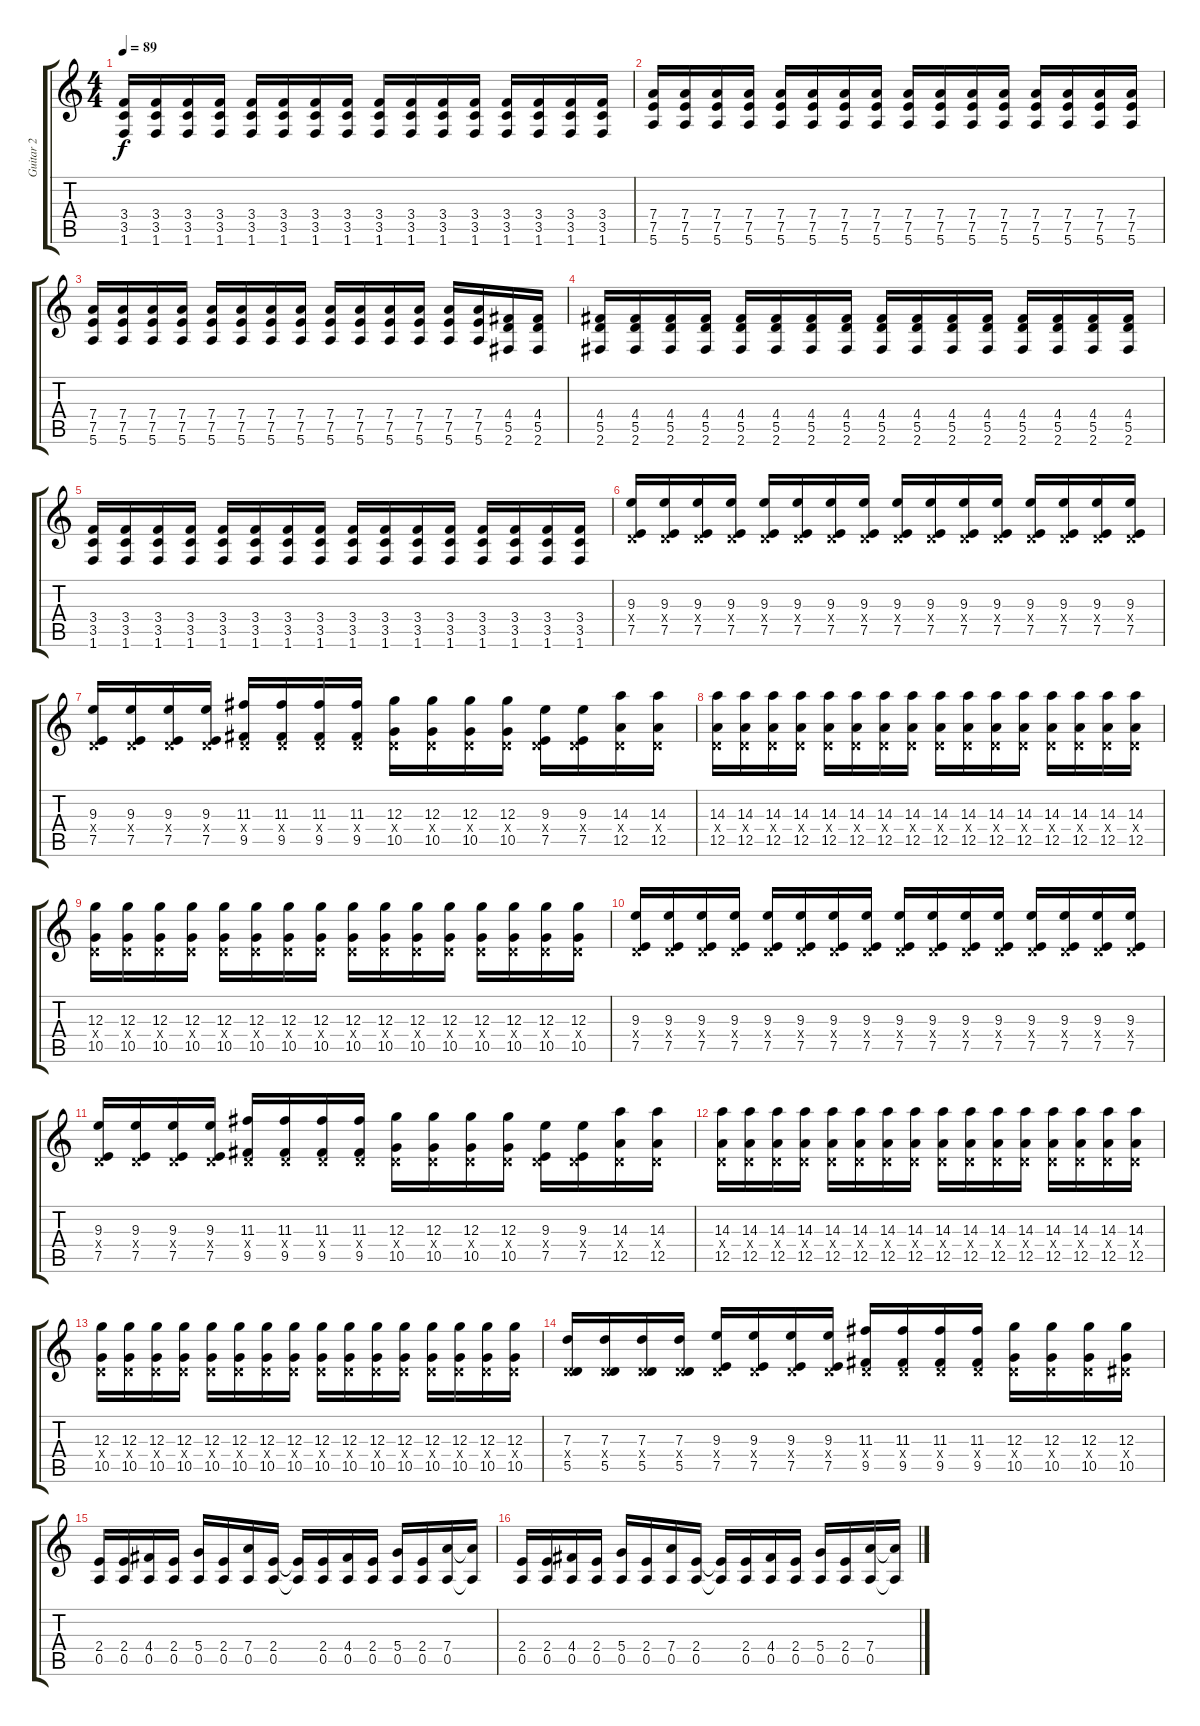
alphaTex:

\track ("Guitar 2" "Guitar 2") {instrument distortionguitar}
\staff {score tabs}
\tuning (E4 B3 G3 D3 A2 E2) {hide}
\ts (4 4)
\tempo 89
\clef g2
\ks c
(3.4 3.5 1.6).16{dy f} (3.4 3.5 1.6).16 (3.4 3.5 1.6).16 (3.4 3.5 1.6).16 (3.4 3.5 1.6).16 (3.4 3.5 1.6).16 (3.4 3.5 1.6).16 (3.4 3.5 1.6).16 (3.4 3.5 1.6).16 (3.4 3.5 1.6).16 (3.4 3.5 1.6).16 (3.4 3.5 1.6).16 (3.4 3.5 1.6).16 (3.4 3.5 1.6).16 (3.4 3.5 1.6).16 (3.4 3.5 1.6).16 |
(7.4 7.5 5.6).16 (7.4 7.5 5.6).16 (7.4 7.5 5.6).16 (7.4 7.5 5.6).16 (7.4 7.5 5.6).16 (7.4 7.5 5.6).16 (7.4 7.5 5.6).16 (7.4 7.5 5.6).16 (7.4 7.5 5.6).16 (7.4 7.5 5.6).16 (7.4 7.5 5.6).16 (7.4 7.5 5.6).16 (7.4 7.5 5.6).16 (7.4 7.5 5.6).16 (7.4 7.5 5.6).16 (7.4 7.5 5.6).16 |
(7.4 7.5 5.6).16 (7.4 7.5 5.6).16 (7.4 7.5 5.6).16 (7.4 7.5 5.6).16 (7.4 7.5 5.6).16 (7.4 7.5 5.6).16 (7.4 7.5 5.6).16 (7.4 7.5 5.6).16 (7.4 7.5 5.6).16 (7.4 7.5 5.6).16 (7.4 7.5 5.6).16 (7.4 7.5 5.6).16 (7.4 7.5 5.6).16 (7.4 7.5 5.6).16 (4.4 5.5 2.6).16 (4.4 5.5 2.6).16 |
(4.4 5.5 2.6).16 (4.4 5.5 2.6).16 (4.4 5.5 2.6).16 (4.4 5.5 2.6).16 (4.4 5.5 2.6).16 (4.4 5.5 2.6).16 (4.4 5.5 2.6).16 (4.4 5.5 2.6).16 (4.4 5.5 2.6).16 (4.4 5.5 2.6).16 (4.4 5.5 2.6).16 (4.4 5.5 2.6).16 (4.4 5.5 2.6).16 (4.4 5.5 2.6).16 (4.4 5.5 2.6).16 (4.4 5.5 2.6).16 |
(3.4 3.5 1.6).16 (3.4 3.5 1.6).16 (3.4 3.5 1.6).16 (3.4 3.5 1.6).16 (3.4 3.5 1.6).16 (3.4 3.5 1.6).16 (3.4 3.5 1.6).16 (3.4 3.5 1.6).16 (3.4 3.5 1.6).16 (3.4 3.5 1.6).16 (3.4 3.5 1.6).16 (3.4 3.5 1.6).16 (3.4 3.5 1.6).16 (3.4 3.5 1.6).16 (3.4 3.5 1.6).16 (3.4 3.5 1.6).16 |
(9.3 0.4{x} 7.5).16{volume 15} (9.3 0.4{x} 7.5).16 (9.3 0.4{x} 7.5).16 (9.3 0.4{x} 7.5).16 (9.3 0.4{x} 7.5).16 (9.3 0.4{x} 7.5).16 (9.3 0.4{x} 7.5).16 (9.3 0.4{x} 7.5).16 (9.3 0.4{x} 7.5).16 (9.3 0.4{x} 7.5).16 (9.3 0.4{x} 7.5).16 (9.3 0.4{x} 7.5).16 (9.3 0.4{x} 7.5).16 (9.3 0.4{x} 7.5).16 (9.3 0.4{x} 7.5).16 (9.3 0.4{x} 7.5).16 |
(9.3 0.4{x} 7.5).16 (9.3 0.4{x} 7.5).16 (9.3 0.4{x} 7.5).16 (9.3 0.4{x} 7.5).16 (11.3 0.4{x} 9.5).16 (11.3 0.4{x} 9.5).16 (11.3 0.4{x} 9.5).16 (11.3 0.4{x} 9.5).16 (12.3 0.4{x} 10.5).16 (12.3 0.4{x} 10.5).16 (12.3 0.4{x} 10.5).16 (12.3 0.4{x} 10.5).16 (9.3 0.4{x} 7.5).16 (9.3 0.4{x} 7.5).16 (14.3 0.4{x} 12.5).16 (14.3 0.4{x} 12.5).16 |
(14.3 0.4{x} 12.5).16 (14.3 0.4{x} 12.5).16 (14.3 0.4{x} 12.5).16 (14.3 0.4{x} 12.5).16 (14.3 0.4{x} 12.5).16 (14.3 0.4{x} 12.5).16 (14.3 0.4{x} 12.5).16 (14.3 0.4{x} 12.5).16 (14.3 0.4{x} 12.5).16 (14.3 0.4{x} 12.5).16 (14.3 0.4{x} 12.5).16 (14.3 0.4{x} 12.5).16 (14.3 0.4{x} 12.5).16 (14.3 0.4{x} 12.5).16 (14.3 0.4{x} 12.5).16 (14.3 0.4{x} 12.5).16 |
(12.3 0.4{x} 10.5).16 (12.3 0.4{x} 10.5).16 (12.3 0.4{x} 10.5).16 (12.3 0.4{x} 10.5).16 (12.3 0.4{x} 10.5).16 (12.3 0.4{x} 10.5).16 (12.3 0.4{x} 10.5).16 (12.3 0.4{x} 10.5).16 (12.3 0.4{x} 10.5).16 (12.3 0.4{x} 10.5).16 (12.3 0.4{x} 10.5).16 (12.3 0.4{x} 10.5).16 (12.3 0.4{x} 10.5).16 (12.3 0.4{x} 10.5).16 (12.3 0.4{x} 10.5).16 (12.3 0.4{x} 10.5).16 |
(9.3 0.4{x} 7.5).16 (9.3 0.4{x} 7.5).16 (9.3 0.4{x} 7.5).16 (9.3 0.4{x} 7.5).16 (9.3 0.4{x} 7.5).16 (9.3 0.4{x} 7.5).16 (9.3 0.4{x} 7.5).16 (9.3 0.4{x} 7.5).16 (9.3 0.4{x} 7.5).16 (9.3 0.4{x} 7.5).16 (9.3 0.4{x} 7.5).16 (9.3 0.4{x} 7.5).16 (9.3 0.4{x} 7.5).16 (9.3 0.4{x} 7.5).16 (9.3 0.4{x} 7.5).16 (9.3 0.4{x} 7.5).16 |
(9.3 0.4{x} 7.5).16 (9.3 0.4{x} 7.5).16 (9.3 0.4{x} 7.5).16 (9.3 0.4{x} 7.5).16 (11.3 0.4{x} 9.5).16 (11.3 0.4{x} 9.5).16 (11.3 0.4{x} 9.5).16 (11.3 0.4{x} 9.5).16 (12.3 0.4{x} 10.5).16 (12.3 0.4{x} 10.5).16 (12.3 0.4{x} 10.5).16 (12.3 0.4{x} 10.5).16 (9.3 0.4{x} 7.5).16 (9.3 0.4{x} 7.5).16 (14.3 0.4{x} 12.5).16 (14.3 0.4{x} 12.5).16 |
(14.3 0.4{x} 12.5).16 (14.3 0.4{x} 12.5).16 (14.3 0.4{x} 12.5).16 (14.3 0.4{x} 12.5).16 (14.3 0.4{x} 12.5).16 (14.3 0.4{x} 12.5).16 (14.3 0.4{x} 12.5).16 (14.3 0.4{x} 12.5).16 (14.3 0.4{x} 12.5).16 (14.3 0.4{x} 12.5).16 (14.3 0.4{x} 12.5).16 (14.3 0.4{x} 12.5).16 (14.3 0.4{x} 12.5).16 (14.3 0.4{x} 12.5).16 (14.3 0.4{x} 12.5).16 (14.3 0.4{x} 12.5).16 |
(12.3 0.4{x} 10.5).16 (12.3 0.4{x} 10.5).16 (12.3 0.4{x} 10.5).16 (12.3 0.4{x} 10.5).16 (12.3 0.4{x} 10.5).16 (12.3 0.4{x} 10.5).16 (12.3 0.4{x} 10.5).16 (12.3 0.4{x} 10.5).16 (12.3 0.4{x} 10.5).16 (12.3 0.4{x} 10.5).16 (12.3 0.4{x} 10.5).16 (12.3 0.4{x} 10.5).16 (12.3 0.4{x} 10.5).16 (12.3 0.4{x} 10.5).16 (12.3 0.4{x} 10.5).16 (12.3 0.4{x} 10.5).16 |
(7.3 0.4{x} 5.5).16{volume 13} (7.3 0.4{x} 5.5).16 (7.3 0.4{x} 5.5).16 (7.3 0.4{x} 5.5).16 (9.3 0.4{x} 7.5).16 (9.3 0.4{x} 7.5).16 (9.3 0.4{x} 7.5).16 (9.3 0.4{x} 7.5).16 (11.3 0.4{x} 9.5).16 (11.3 0.4{x} 9.5).16 (11.3 0.4{x} 9.5).16 (11.3 0.4{x} 9.5).16 (12.3 0.4{x} 10.5).16 (12.3 0.4{x} 10.5).16 (12.3 0.4{x} 10.5).16 (12.3 1.4{x} 10.5).16 |
(2.4 0.5).16 (2.4 0.5).16 (4.4 0.5).16 (2.4 0.5).16 (5.4 0.5).16 (2.4 0.5).16 (7.4 0.5).16 (2.4 0.5).16 (2.4{t} 0.5{t}).16 (2.4 0.5).16 (4.4 0.5).16 (2.4 0.5).16 (5.4 0.5).16 (2.4 0.5).16 (7.4 0.5).16 (7.4{t} 0.5{t}).16 |
(2.4 0.5).16 (2.4 0.5).16 (4.4 0.5).16 (2.4 0.5).16 (5.4 0.5).16 (2.4 0.5).16 (7.4 0.5).16 (2.4 0.5).16 (2.4{t} 0.5{t}).16 (2.4 0.5).16 (4.4 0.5).16 (2.4 0.5).16 (5.4 0.5).16 (2.4 0.5).16 (7.4 0.5).16 (7.4{t} 0.5{t}).16
